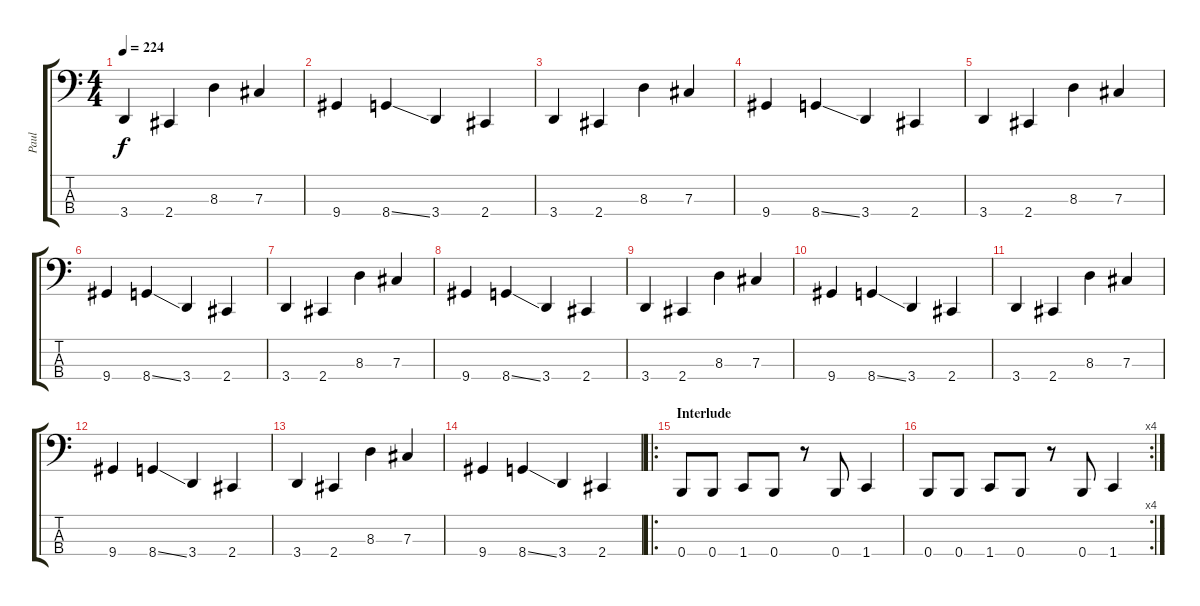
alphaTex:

\track ("Paul" "Paul") {instrument electricbasspick}
\staff {score tabs}
\tuning (E2 B1 Gb1 B0) {hide}
\ts (4 4)
\tempo 224
\clef f4
\ks c
3.4.4{dy f} 2.4.4 8.3.4 7.3.4 |
9.4.4 8.4{ss}.4 3.4.4 2.4.4 |
3.4.4 2.4.4 8.3.4 7.3.4 |
9.4.4 8.4{ss}.4 3.4.4 2.4.4 |
3.4.4 2.4.4 8.3.4 7.3.4 |
9.4.4 8.4{ss}.4 3.4.4 2.4.4 |
3.4.4 2.4.4 8.3.4 7.3.4 |
9.4.4 8.4{ss}.4 3.4.4 2.4.4 |
3.4.4 2.4.4 8.3.4 7.3.4 |
9.4.4 8.4{ss}.4 3.4.4 2.4.4 |
3.4.4 2.4.4 8.3.4 7.3.4 |
9.4.4 8.4{ss}.4 3.4.4 2.4.4 |
3.4.4 2.4.4 8.3.4 7.3.4 |
9.4.4 8.4{ss}.4 3.4.4 2.4.4 |
\ro
\section ("" "Interlude")
0.4.8 0.4.8 1.4.8 0.4.8 r.8 0.4.8 1.4.4 |
\rc 4
0.4.8 0.4.8 1.4.8 0.4.8 r.8 0.4.8 1.4.4
